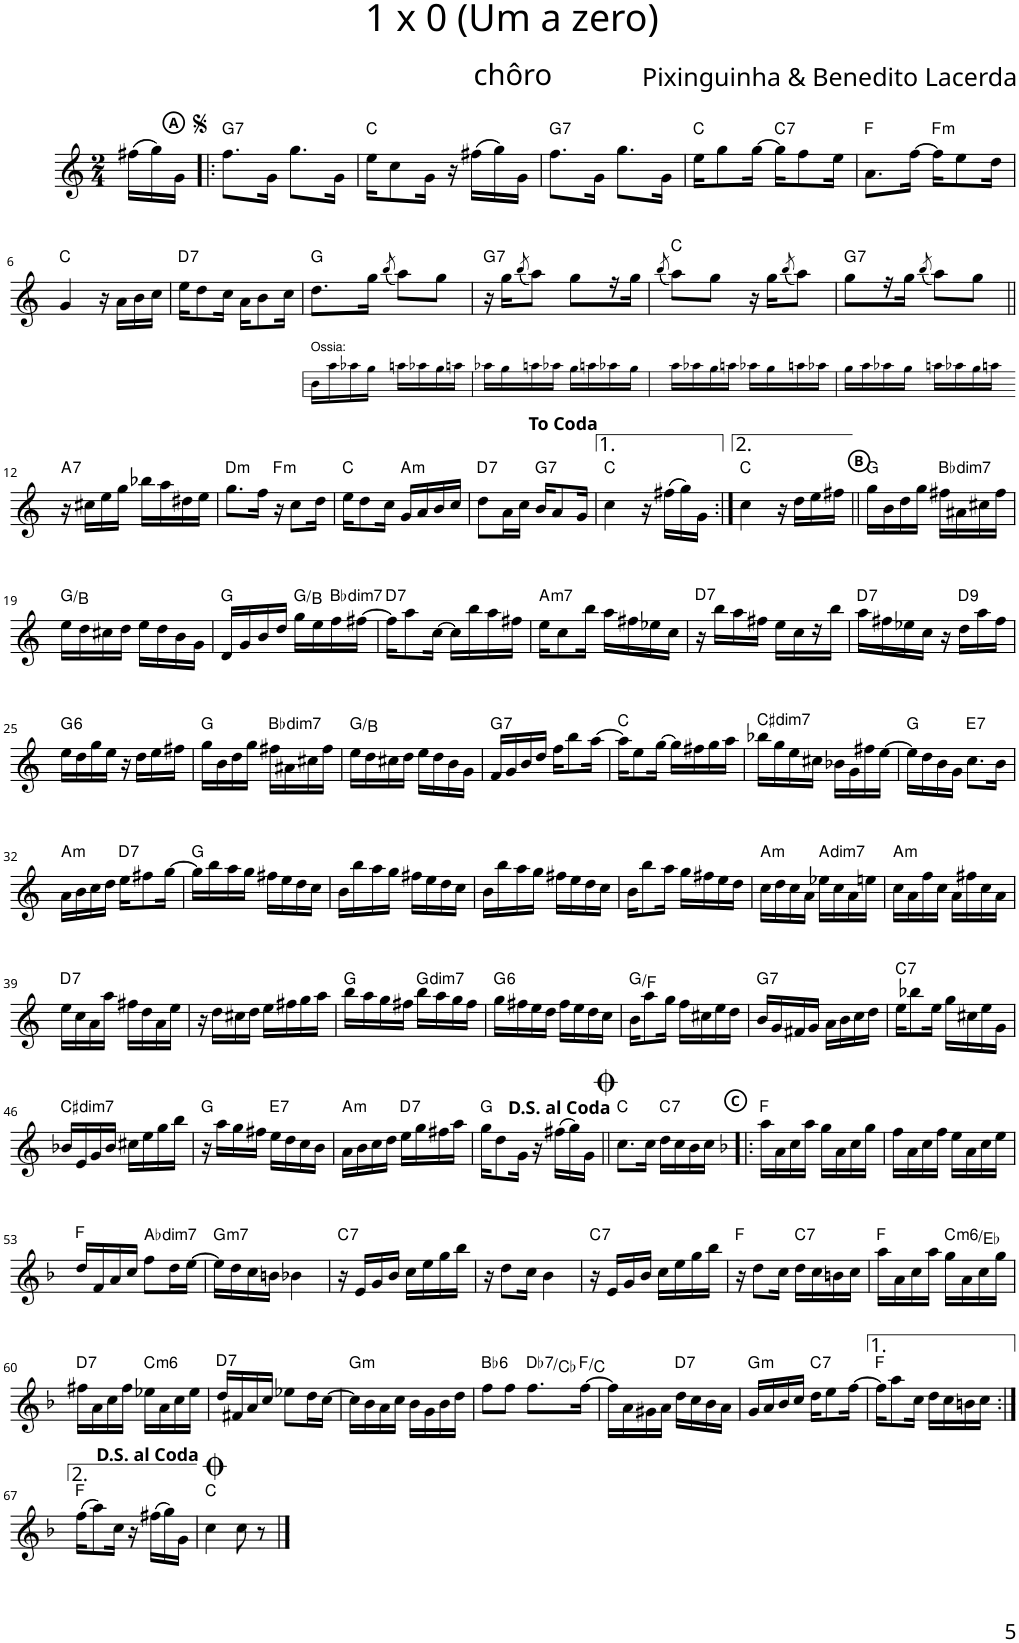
**kern	**kern	**harte
*part2	*part1	*part1
*staff2	*staff1	*
*I"Piano	*I"Piano	*
*	*I'Pno	*
*stria5	*stria5	*
*clefG2	*clefG2	*
*k[]	*k[]	*
*M2/4	*M2/4	*
=	=	=
8r	(16ff#X\LL	.
.	16gg\)	.
16r	16g\JJ	.
!!LO:REH:place=s1:a:B:cj:enc=circle:fs=8:t=A
=1!|:	=1!|:	=1!|:
!	!	!LO:H:kt=7
2r	8.ff\L	G:7
.	16g\Jk	.
.	8.gg\L	.
.	16g\Jk	.
=2	=2	=2
2r	16ee\KL	C:maj
.	8cc\	.
.	16g\Jk	.
.	16r	.
.	(16ff#X\LL	.
.	16gg\)	.
.	16g\JJ	.
=3	=3	=3
!	!	!LO:H:kt=7
2r	8.ff\L	G:7
.	16g\Jk	.
.	8.gg\L	.
.	16g\Jk	.
=4	=4	=4
2r	16ee\KL	C:maj
.	8gg\	.
.	[16gg\Jk	.
!	!	!LO:H:kt=7
.	16gg\KL]	C:7
.	8ff\	.
.	16ee\Jk	.
=5	=5	=5
2r	8.a\L	F:maj
.	[16ff\Jk	.
!	!	!LO:H:kt=m
.	16ff\KL]	F:min
.	8ee\	.
.	16dd\Jk	.
!!LO:LB:g=z
=6	=6	=6
2r	4g/	C:maj
.	16r	.
.	16a\LL	.
.	16b\	.
.	16cc\JJ	.
=7	=7	=7
!	!	!LO:H:kt=7
2r	16ee\KL	D:7
.	8dd\	.
.	16cc\Jk	.
.	16a\KL	.
.	8b\	.
.	16cc\Jk	.
=8	=8	=8
!LO:TX:a:t=Ossia&colon;	!	!
16b\LL	8.dd\L	G:maj
16aa\	.	.
16aa-X\	.	.
16gg\JJ	16gg\Jk	.
.	(8qbb/	.
16aan\LL	8aa\L)	.
16aa-X\	.	.
16gg\	8gg\J	.
16aan\JJ	.	.
=9	=9	=9
!	!	!LO:H:kt=7
16aa-X\LL	16r	G:7
16gg\	16gg\KL	.
.	(8qbb/	.
16aan\	8aa\J)	.
16aa-X\JJ	.	.
16gg\LL	8gg\L	.
16aan\	.	.
16aa-X\	16r	.
16gg\JJ	16gg\JJ	.
=10	=10	=10
.	(8qbb/	.
16aa\LL	8aa\L)	C:maj
16aa-X\	.	.
16gg\	8gg\J	.
16aan\JJ	.	.
16aa-X\LL	16r	.
16gg\	16gg\KL	.
.	(8qbb/	.
16aan\	8aa\J)	.
16aa-X\JJ	.	.
=11	=11	=11
!	!	!LO:H:kt=7
16gg\LL	8gg\L	G:7
16aa\	.	.
16aa-X\	16r	.
16gg\JJ	16gg\JJ	.
.	(8qbb/	.
16aan\LL	8aa\L)	.
16aa-X\	.	.
16gg\	8gg\J	.
16aan\JJ	.	.
!!LO:LB:g=z
=12||	=12||	=12||
!	!	!LO:H:kt=7
2r	16r	A:7
.	16cc#X\LL	.
.	16ee\	.
.	16gg\JJ	.
.	16bb-X\LL	.
.	16aa\	.
.	16dd#X\	.
.	16ee\JJ	.
=13	=13	=13
!	!	!LO:H:kt=m
2r	8.gg\L	D:min
.	16ff\Jk	.
!	!	!LO:H:kt=m
.	16r	F:min
.	8cc\L	.
.	16dd\Jk	.
=14	=14	=14
2r	16ee\KL	C:maj
.	8dd\	.
.	16cc\Jk	.
!	!	!LO:H:kt=m
.	16g/LL	A:min
.	16a/	.
.	16b/	.
.	16cc/JJ	.
=15	=15	=15
!	!	!LO:H:kt=7
2r	8dd\L	D:7
.	16a\L	.
.	16cc\JJ	.
!	!	!LO:H:kt=7
.	16b/KL	G:7
.	8a/	.
.	16g/Jk	.
=16	=16	=16
2r	4cc\	C:maj
.	16r	.
.	(16ff#X\LL	.
.	16gg\)	.
.	16g\JJ	.
=17:|!	=17:|!	=17:|!
2r	4cc\	C:maj
.	16r	.
.	16dd\LL	.
.	16ee\	.
.	16ff#X\JJ	.
!!LO:REH:place=s1:a:B:cj:enc=circle:fs=8:t=B
=18||	=18||	=18||
2r	16gg\LL	G:maj
.	16b\	.
.	16dd\	.
.	16gg\JJ	.
!	!	!LO:H:kt=dim7
.	16ff#X\LL	Bb:dim7
.	16a#X\	.
.	16cc#X\	.
.	16ff#\JJ	.
!!LO:LB:g=z
=19	=19	=19
2r	16ee\LL	G:maj/3
.	16dd\	.
.	16cc#X\	.
.	16dd\JJ	.
.	16ee\LL	.
.	16dd\	.
.	16b\	.
.	16g\JJ	.
=20	=20	=20
2r	16d/LL	G:maj
.	16g/	.
.	16b/	.
.	16dd/JJ	.
.	16gg\LL	G:maj/3
.	16ee\	.
!	!	!LO:H:kt=dim7
.	16ff\	Bb:dim7
.	[16ff#X\JJ	.
=21	=21	=21
!	!	!LO:H:kt=7
2r	16ff#\KL]	D:7
.	8aa\	.
.	[16cc\Jk	.
.	16cc\LL]	.
.	16bb\	.
.	16aa\	.
.	16ff#X\JJ	.
=22	=22	=22
!	!	!LO:H:kt=m7
2r	16ee\KL	A:min7
.	8cc\	.
.	16bb\Jk	.
.	16aa\LL	.
.	16ff#X\	.
.	16ee-X\	.
.	16cc\JJ	.
=23	=23	=23
!	!	!LO:H:kt=7
2r	16r	D:7
.	16bb\LL	.
.	16aa\	.
.	16ff#X\JJ	.
.	16ee\LL	.
.	16cc\	.
.	16r	.
.	16bb\JJ	.
=24	=24	=24
!	!	!LO:H:kt=7
2r	16aa\LL	D:7
.	16ff#X\	.
.	16ee-X\	.
.	16cc\JJ	.
.	16r	.
!	!	!LO:H:kt=9
.	16dd\LL	D:9
.	16aa\	.
.	16ff#\JJ	.
!!LO:LB:g=z
=25	=25	=25
!	!	!LO:H:kt=6
2r	16ee\LL	G:maj6
.	16dd\	.
.	16gg\	.
.	16ee\JJ	.
.	16r	.
.	16dd\LL	.
.	16ee\	.
.	16ff#X\JJ	.
=26	=26	=26
2r	16gg\LL	G:maj
.	16b\	.
.	16dd\	.
.	16gg\JJ	.
!	!	!LO:H:kt=dim7
.	16ff#X\LL	Bb:dim7
.	16a#X\	.
.	16cc#X\	.
.	16ff#\JJ	.
=27	=27	=27
2r	16ee\LL	G:maj/3
.	16dd\	.
.	16cc#X\	.
.	16dd\JJ	.
.	16ee\LL	.
.	16dd\	.
.	16b\	.
.	16g\JJ	.
=28	=28	=28
!	!	!LO:H:kt=7
2r	16f/LL	G:7
.	16g/	.
.	16b/	.
.	16dd/JJ	.
.	16ff\KL	.
.	8bb\	.
.	[16aa\Jk	.
=29	=29	=29
2r	16aa\KL]	C:maj
.	8ee\	.
.	[16gg\Jk	.
.	16gg\LL]	.
.	16ff#X\	.
.	16gg\	.
.	16aa\JJ	.
=30	=30	=30
!	!	!LO:H:kt=dim7
2r	16bb-X\LL	C#:dim7
.	16gg\	.
.	16ee\	.
.	16cc#X\JJ	.
.	16b-X\LL	.
.	16g\	.
.	16ff#X\	.
.	[16ee\JJ	.
=31	=31	=31
2r	16ee\LL]	G:maj
.	16dd\	.
.	16b\	.
.	16g\JJ	.
!	!	!LO:H:kt=7
.	8.cc\L	E:7
.	16b\Jk	.
!!LO:LB:g=z
=32	=32	=32
!	!	!LO:H:kt=m
2r	16a\LL	A:min
.	16b\	.
.	16cc\	.
.	16dd\JJ	.
!	!	!LO:H:kt=7
.	16ee\KL	D:7
.	8ff#X\	.
.	[16gg\Jk	.
=33	=33	=33
2r	16gg\LL]	G:maj
.	16bb\	.
.	16aa\	.
.	16gg\JJ	.
.	16ff#X\LL	.
.	16ee\	.
.	16dd\	.
.	16cc\JJ	.
=34	=34	=34
2r	16b\LL	.
.	16bb\	.
.	16aa\	.
.	16gg\JJ	.
.	16ff#X\LL	.
.	16ee\	.
.	16dd\	.
.	16cc\JJ	.
=35	=35	=35
2r	16b\LL	.
.	16bb\	.
.	16aa\	.
.	16gg\JJ	.
.	16ff#X\LL	.
.	16ee\	.
.	16dd\	.
.	16cc\JJ	.
=36	=36	=36
2r	16b\KL	.
.	8bb\	.
.	16aa\Jk	.
.	16gg\LL	.
.	16ff#X\	.
.	16ee\	.
.	16dd\JJ	.
=37	=37	=37
!	!	!LO:H:kt=m
2r	16cc\LL	A:min
.	16dd\	.
.	16cc\	.
.	16a\JJ	.
!	!	!LO:H:kt=dim7
.	16ee-X\LL	A:dim7
.	16cc\	.
.	16a\	.
.	16een\JJ	.
=38	=38	=38
!	!	!LO:H:kt=m
2r	16cc\LL	A:min
.	16a\	.
.	16ff\	.
.	16cc\JJ	.
.	16a\LL	.
.	16ff#X\	.
.	16cc\	.
.	16a\JJ	.
!!LO:LB:g=z
=39	=39	=39
!	!	!LO:H:kt=7
2r	16ee\LL	D:7
.	16cc\	.
.	16a\	.
.	16aa\JJ	.
.	16ff#X\LL	.
.	16dd\	.
.	16a\	.
.	16ee\JJ	.
=40	=40	=40
2r	16r	.
.	16dd\LL	.
.	16cc#X\	.
.	16dd\JJ	.
.	16ee\LL	.
.	16ff#X\	.
.	16gg\	.
.	16aa\JJ	.
=41	=41	=41
2r	16bb\LL	G:maj
.	16aa\	.
.	16gg\	.
.	16ff#X\JJ	.
!	!	!LO:H:kt=dim7
.	16bb\LL	G:dim7
.	16aa\	.
.	16gg\	.
.	16ff#\JJ	.
=42	=42	=42
!	!	!LO:H:kt=6
2r	16gg\LL	G:maj6
.	16ff#X\	.
.	16ee\	.
.	16dd\JJ	.
.	16ff#\LL	.
.	16ee\	.
.	16dd\	.
.	16cc\JJ	.
=43	=43	=43
2r	16b\KL	G:maj/b7
.	8aa\	.
.	16gg\Jk	.
.	16ff\LL	.
.	16cc#X\	.
.	16ee\	.
.	16dd\JJ	.
=44	=44	=44
!	!	!LO:H:kt=7
2r	16b/LL	G:7
.	16g/	.
.	16f#X/	.
.	16g/JJ	.
.	16a\LL	.
.	16b\	.
.	16cc\	.
.	16dd\JJ	.
=45	=45	=45
!	!	!LO:H:kt=7
2r	16ee\KL	C:7
.	8bb-X\	.
.	16ee\Jk	.
.	16gg\LL	.
.	16cc#X\	.
.	16ee\	.
.	16g\JJ	.
!!LO:LB:g=z
=46	=46	=46
!	!	!LO:H:kt=dim7
2r	16b-X/LL	C#:dim7
.	16e/	.
.	16g/	.
.	16b-/JJ	.
.	16cc#X\LL	.
.	16ee\	.
.	16gg\	.
.	16bb\JJ	.
=47	=47	=47
2r	16r	G:maj
.	16aa\LL	.
.	16gg\	.
.	16ff#X\JJ	.
!	!	!LO:H:kt=7
.	16ee\LL	E:7
.	16dd\	.
.	16cc\	.
.	16b\JJ	.
=48	=48	=48
!	!	!LO:H:kt=m
2r	16a\LL	A:min
.	16b\	.
.	16cc\	.
.	16dd\JJ	.
!	!	!LO:H:kt=7
.	16ee\LL	D:7
.	16gg\	.
.	16ff#X\	.
.	16aa\JJ	.
=49	=49	=49
2r	16gg\KL	G:maj
.	8dd\	.
.	16g\Jk	.
.	16r	.
.	(16ff#X\LL	.
.	16gg\)	.
.	16g\JJ	.
=50||	=50||	=50||
2r	8.cc\L	C:maj
.	16cc\Jk	.
!	!	!LO:H:kt=7
.	16dd\LL	C:7
.	16cc\	.
.	16b\	.
.	16cc\JJ	.
!!LO:REH:place=s1:a:B:cj:enc=circle:fs=8:t=C
=51!|:	=51!|:	=51!|:
*k[b-]	*k[b-]	*
2r	16aa\LL	F:maj
.	16a\	.
.	16cc\	.
.	16aa\JJ	.
.	16gg\LL	.
.	16a\	.
.	16cc\	.
.	16gg\JJ	.
=52	=52	=52
2r	16ff\LL	.
.	16a\	.
.	16cc\	.
.	16ff\JJ	.
.	16ee\LL	.
.	16a\	.
.	16cc\	.
.	16ee\JJ	.
!!LO:LB:g=z
=53	=53	=53
2r	16dd/LL	F:maj
.	16f/	.
.	16a/	.
.	16cc/JJ	.
!	!	!LO:H:kt=dim7
.	8ff\L	Ab:dim7
.	16dd\L	.
.	[16ee\JJ	.
=54	=54	=54
!	!	!LO:H:kt=m7
2r	16ee\LL]	G:min7
.	16dd\	.
.	16cc\	.
.	16bn\JJ	.
.	4b-X\	.
=55	=55	=55
!	!	!LO:H:kt=7
2r	16r	C:7
.	16e/LL	.
.	16g/	.
.	16b-/JJ	.
.	16cc\LL	.
.	16ee\	.
.	16gg\	.
.	16bb-\JJ	.
=56	=56	=56
2r	16r	.
.	8dd\L	.
.	16cc\Jk	.
.	4b-\	.
=57	=57	=57
!	!	!LO:H:kt=7
2r	16r	C:7
.	16e/LL	.
.	16g/	.
.	16b-/JJ	.
.	16cc\LL	.
.	16ee\	.
.	16gg\	.
.	16bb-\JJ	.
=58	=58	=58
2r	16r	F:maj
.	8dd\L	.
.	16cc\Jk	.
!	!	!LO:H:kt=7
.	16dd\LL	C:7
.	16cc\	.
.	16bn\	.
.	16cc\JJ	.
=59	=59	=59
2r	16aa\LL	F:maj
.	16a\	.
.	16cc\	.
.	16aa\JJ	.
!	!	!LO:H:kt=m6
.	16gg\LL	C:min6/b3
.	16a\	.
.	16cc\	.
.	16gg\JJ	.
!!LO:LB:g=z
=60	=60	=60
!	!	!LO:H:kt=7
2r	16ff#X\LL	D:7
.	16a\	.
.	16cc\	.
.	16ff#\JJ	.
!	!	!LO:H:kt=m6
.	16ee-X\LL	C:min6
.	16a\	.
.	16cc\	.
.	16ee-\JJ	.
=61	=61	=61
!	!	!LO:H:kt=7
2r	16dd/LL	D:7
.	16f#X/	.
.	16a/	.
.	16cc/JJ	.
.	8ee-X\L	.
.	16dd\L	.
.	[16cc\JJ	.
=62	=62	=62
!	!	!LO:H:kt=m
2r	16cc\LL]	G:min
.	16b-\	.
.	16a\	.
.	16cc\JJ	.
.	16b-\LL	.
.	16g\	.
.	16b-\	.
.	16dd\JJ	.
=63	=63	=63
!	!	!LO:H:kt=6
2r	8ff\L	Bb:maj6
.	8ff\J	.
!	!	!LO:H:kt=7
.	8.ff\L	Db:7/b7
.	[16ff\Jk	F:maj/5
=64	=64	=64
2r	16ff\LL]	.
.	16a\	.
.	16g#X\	.
.	16a\JJ	.
!	!	!LO:H:kt=7
.	16dd\LL	D:7
.	16cc\	.
.	16b-\	.
.	16a\JJ	.
=65	=65	=65
!	!	!LO:H:kt=m
2r	16g/LL	G:min
.	16a/	.
.	16b-/	.
.	16cc/JJ	.
!	!	!LO:H:kt=7
.	16dd\KL	C:7
.	8ee\	.
.	[16ff\Jk	.
=66	=66	=66
2r	16ff\KL]	F:maj
.	8aa\	.
.	16cc\Jk	.
.	16dd\LL	.
.	16cc\	.
.	16bn\	.
.	16cc\JJ	.
!!LO:LB:g=z
=67:|!	=67:|!	=67:|!
2r	(>16ff\KL	F:maj
.	8aa\)	.
.	16cc\Jk	.
.	16r	.
.	(16ff#X\LL	.
.	16gg\)	.
.	16g\JJ	.
=68	=68	=68
2r	4cc\	C:maj
.	8cc\	.
.	8r	.
==	==	==
*-	*-	*-
